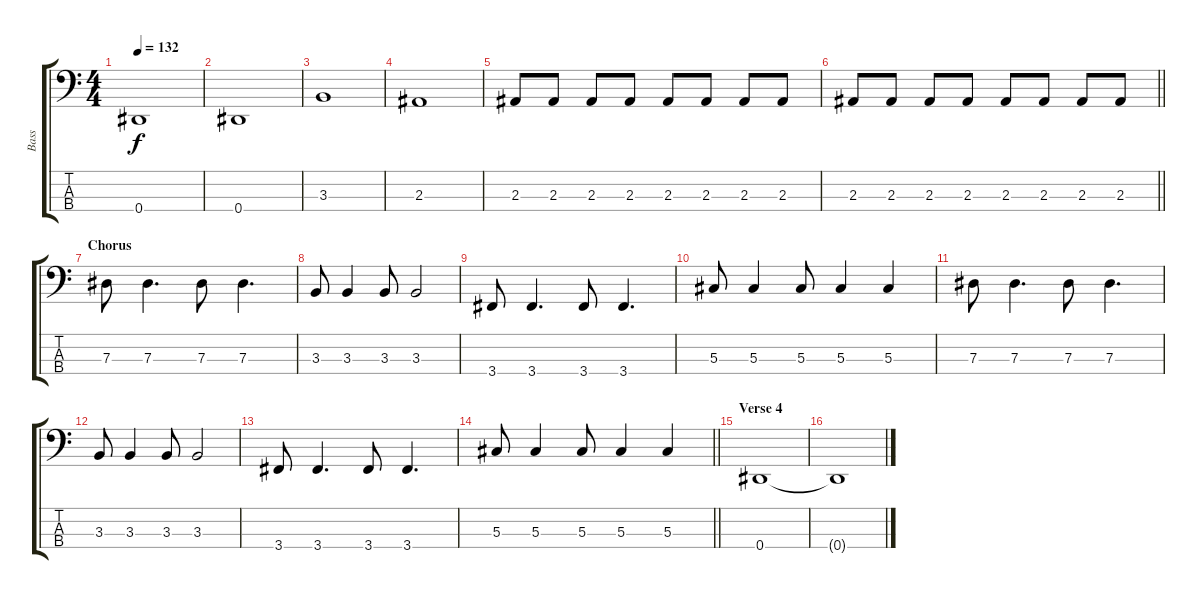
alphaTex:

\track ("Bass" "Bass") {instrument electricbassfinger}
\staff {score tabs}
\tuning (Gb2 Db2 Ab1 Eb1) {hide}
\ts (4 4)
\tempo 132
\clef f4
\ks c
0.4.1{dy f} |
0.4.1 |
3.3.1 |
2.3.1 |
2.3.8 2.3.8 2.3.8 2.3.8 2.3.8 2.3.8 2.3.8 2.3.8 |
\barLineRight lightlight
2.3.8 2.3.8 2.3.8 2.3.8 2.3.8 2.3.8 2.3.8 2.3.8 |
\section ("" "Chorus")
7.3.8 7.3.4{d} 7.3.8 7.3.4{d} |
3.3.8 3.3.4 3.3.8 3.3.2 |
3.4.8 3.4.4{d} 3.4.8 3.4.4{d} |
5.3.8 5.3.4 5.3.8 5.3.4 5.3.4 |
7.3.8 7.3.4{d} 7.3.8 7.3.4{d} |
3.3.8 3.3.4 3.3.8 3.3.2 |
3.4.8 3.4.4{d} 3.4.8 3.4.4{d} |
\barLineRight lightlight
5.3.8 5.3.4 5.3.8 5.3.4 5.3.4 |
\section ("" "Verse 4")
0.4.1 |
0.4{t}.1
